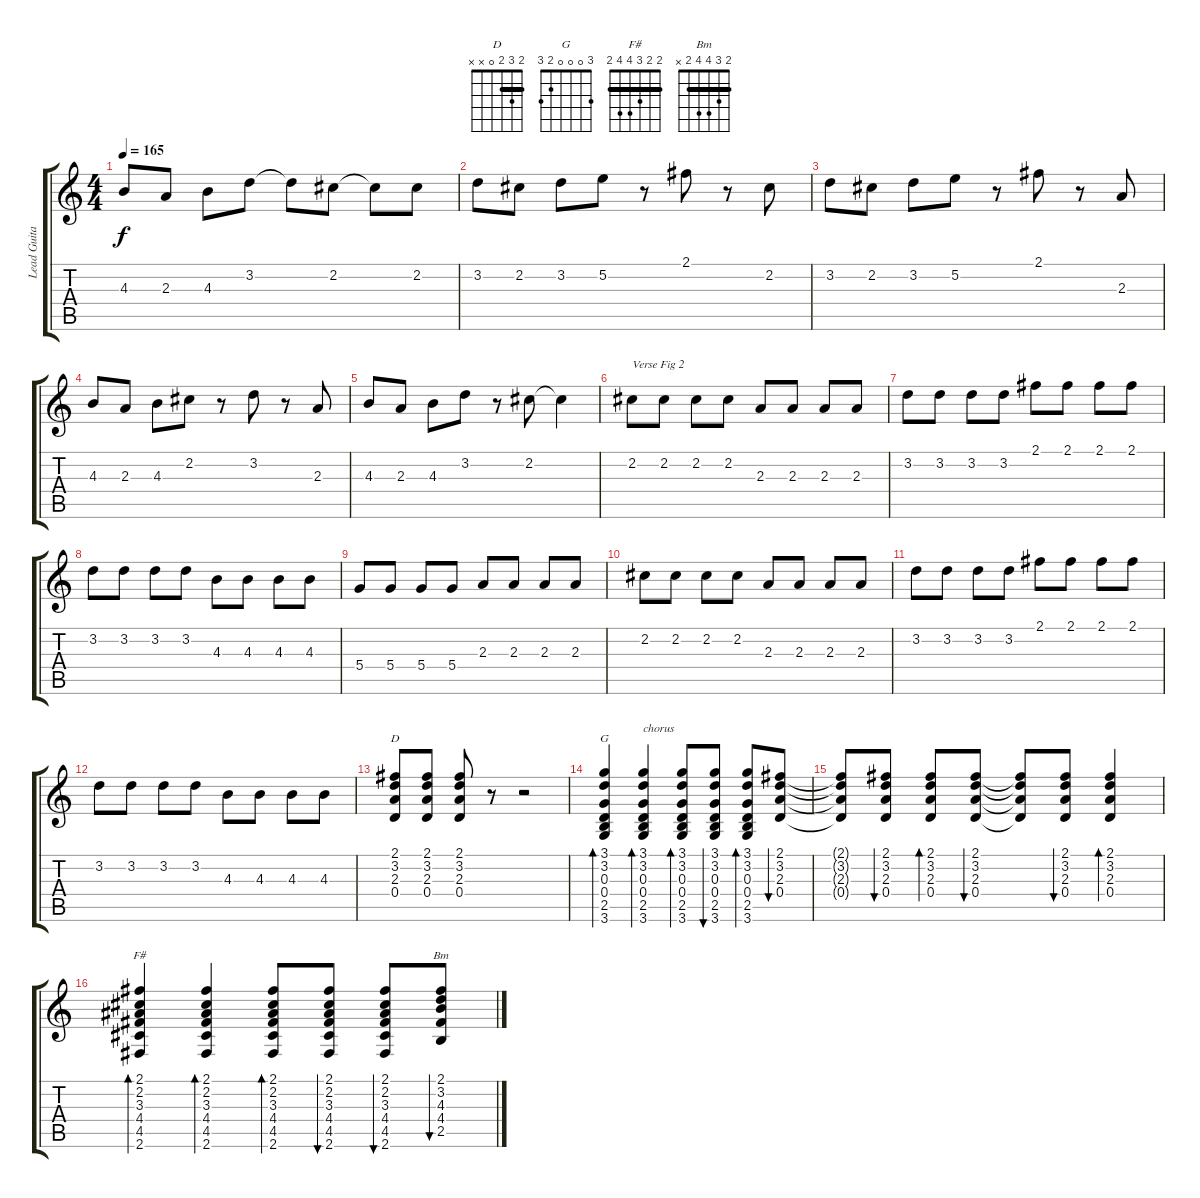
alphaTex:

\track ("Lead Guitar" "Lead Guita") {instrument distortionguitar}
\staff {score tabs}
\tuning (E4 B3 G3 D3 A2 E2) {hide}
\chord ("D" 2 3 2 0 x x) {barre 2}
\chord ("G" 3 0 0 0 2 3)
\chord ("F#" 2 2 3 4 4 2) {barre 2}
\chord ("Bm" 2 3 4 4 2 x) {barre 2}
\ts (4 4)
\tempo 165
\clef g2
\ks c
4.3.8{dy f} 2.3.8 4.3.8 3.2.8 3.2{t}.8 2.2.8 2.2{t}.8 2.2.8 |
3.2.8 2.2.8 3.2.8 5.2.8 r.8 2.1.8 r.8 2.2.8 |
3.2.8 2.2.8 3.2.8 5.2.8 r.8 2.1.8 r.8 2.3.8 |
4.3.8 2.3.8 4.3.8 2.2.8 r.8 3.2.8 r.8 2.3.8 |
4.3.8 2.3.8 4.3.8 3.2.8 r.8 2.2.8 2.2{t}.4 |
2.2.8{txt "Verse Fig 2"} 2.2.8 2.2.8 2.2.8 2.3.8 2.3.8 2.3.8 2.3.8 |
3.2.8 3.2.8 3.2.8 3.2.8 2.1.8 2.1.8 2.1.8 2.1.8 |
3.2.8 3.2.8 3.2.8 3.2.8 4.3.8 4.3.8 4.3.8 4.3.8 |
5.4.8 5.4.8 5.4.8 5.4.8 2.3.8 2.3.8 2.3.8 2.3.8 |
2.2.8 2.2.8 2.2.8 2.2.8 2.3.8 2.3.8 2.3.8 2.3.8 |
3.2.8 3.2.8 3.2.8 3.2.8 2.1.8 2.1.8 2.1.8 2.1.8 |
3.2.8 3.2.8 3.2.8 3.2.8 4.3.8 4.3.8 4.3.8 4.3.8 |
(2.1 3.2 2.3 0.4).8{ch "D"} (2.1 3.2 2.3 0.4).8 (2.1 3.2 2.3 0.4).8 r.8 r.2 |
(3.1 3.2 0.3 0.4 2.5 3.6).4{bd 60 ch "G"} (3.1 3.2 0.3 0.4 2.5 3.6).4{bd 60 txt "chorus"} (3.1 3.2 0.3 0.4 2.5 3.6).8{bd 60} (3.1 3.2 0.3 0.4 2.5 3.6).8{bu 60} (3.1 3.2 0.3 0.4 2.5 3.6).8{bd 60} (2.1 3.2 2.3 0.4).8{bu 60} |
(2.1{t} 3.2{t} 2.3{t} 0.4{t}).8 (2.1 3.2 2.3 0.4).8{bu 60} (2.1 3.2 2.3 0.4).8{bd 60} (2.1 3.2 2.3 0.4).8{bu 60} (2.1{t} 3.2{t} 2.3{t} 0.4{t}).8 (2.1 3.2 2.3 0.4).8{bu 60} (2.1 3.2 2.3 0.4).4{bd 60} |
(2.1 2.2 3.3 4.4 4.5 2.6).4{bd 60 ch "F#"} (2.1 2.2 3.3 4.4 4.5 2.6).4{bd 60} (2.1 2.2 3.3 4.4 4.5 2.6).8{bd 60} (2.1 2.2 3.3 4.4 4.5 2.6).8{bu 60} (2.1 2.2 3.3 4.4 4.5 2.6).8{bu 60} (2.1 3.2 4.3 4.4 2.5).8{bu 60 ch "Bm"}
